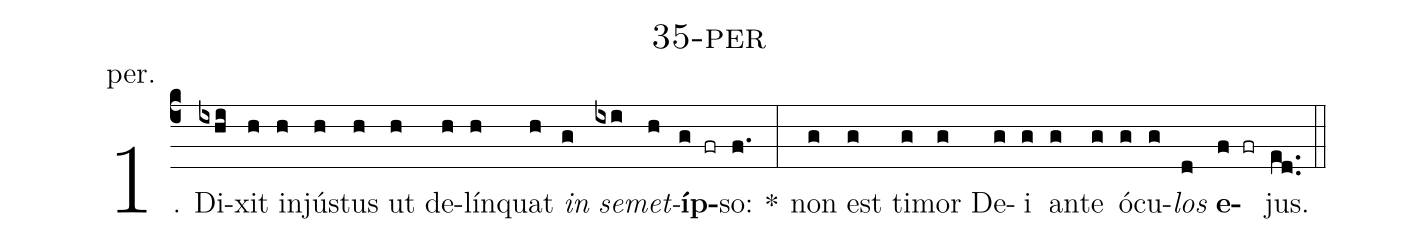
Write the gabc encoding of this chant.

name: 35-per;
annotation: per.;
%%
(c4)1. Di(ixhi)xit(h) in(h)jús(h)tus(h) ut(h) de(h)lín(h)quat(h) <i>in</i>(g) <i>se</i>(ixi)<i>met</i>(h)<b>íp</b>(g fr)so:(f.) *(:) non(g) est(g) ti(g)mor(g) De(g)i(g) an(g)te(g) ó(g)cu(g)<i>los</i>(d) <b>e</b>(f fr)jus.(ed..) (::)
